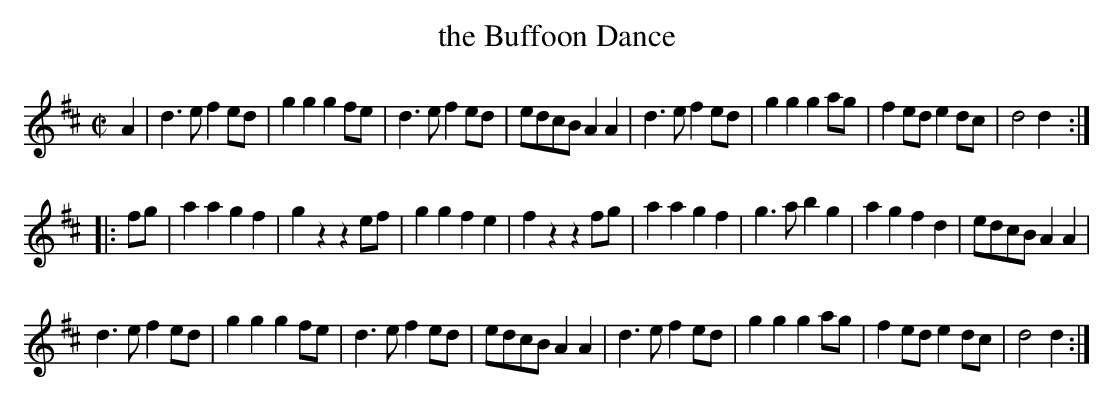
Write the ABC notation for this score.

X:1
T:the Buffoon Dance
M:C|
K:D
A2|\
d3e f2ed| g2g2 g2fe| d3e f2ed| edcB A2A2|\
d3e f2ed| g2g2 g2ag| f2ed e2dc| d4 d2::
fg|\
a2a2 g2f2| g2z2 z2 ef| g2g2 f2e2| f2z2 z2fg|\
a2a2 g2f2| g3a b2g2| a2g2 f2d2| edcB A2A2|
d3e f2ed| g2g2 g2fe| d3e f2ed| edcB A2A2|\
d3e f2ed| g2g2 g2ag| f2ed e2dc| d4 d2:|
